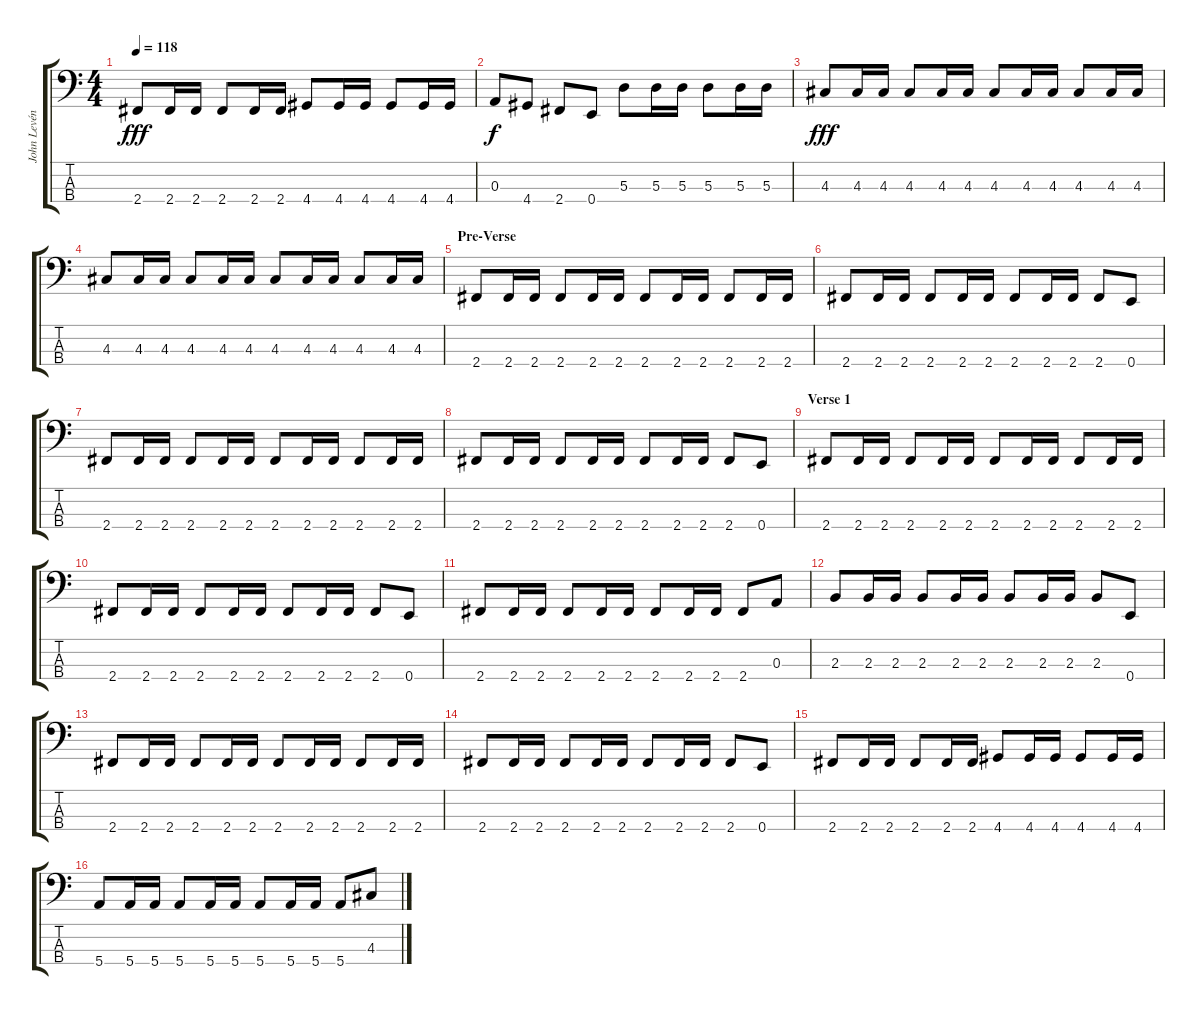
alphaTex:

\track ("John Levén - 1963 Fender Precision Bas" "John Levén") {instrument electricbasspick}
\staff {score tabs}
\tuning (G2 D2 A1 E1) {hide}
\ts (4 4)
\tempo 118
\clef f4
\ks c
2.4.8{dy fff} 2.4.16 2.4.16 2.4.8 2.4.16 2.4.16 4.4.8 4.4.16 4.4.16 4.4.8 4.4.16 4.4.16 |
0.3.8{dy f} 4.4.8 2.4.8 0.4.8 5.3.8 5.3.16 5.3.16 5.3.8 5.3.16 5.3.16 |
4.3.8{dy fff} 4.3.16 4.3.16 4.3.8 4.3.16 4.3.16 4.3.8 4.3.16 4.3.16 4.3.8 4.3.16 4.3.16 |
4.3.8 4.3.16 4.3.16 4.3.8 4.3.16 4.3.16 4.3.8 4.3.16 4.3.16 4.3.8 4.3.16 4.3.16 |
\section ("" "Pre-Verse")
2.4.8 2.4.16 2.4.16 2.4.8 2.4.16 2.4.16 2.4.8 2.4.16 2.4.16 2.4.8 2.4.16 2.4.16 |
2.4.8 2.4.16 2.4.16 2.4.8 2.4.16 2.4.16 2.4.8 2.4.16 2.4.16 2.4.8 0.4.8 |
2.4.8 2.4.16 2.4.16 2.4.8 2.4.16 2.4.16 2.4.8 2.4.16 2.4.16 2.4.8 2.4.16 2.4.16 |
2.4.8 2.4.16 2.4.16 2.4.8 2.4.16 2.4.16 2.4.8 2.4.16 2.4.16 2.4.8 0.4.8 |
\section ("" "Verse 1")
2.4.8 2.4.16 2.4.16 2.4.8 2.4.16 2.4.16 2.4.8 2.4.16 2.4.16 2.4.8 2.4.16 2.4.16 |
2.4.8 2.4.16 2.4.16 2.4.8 2.4.16 2.4.16 2.4.8 2.4.16 2.4.16 2.4.8 0.4.8 |
2.4.8 2.4.16 2.4.16 2.4.8 2.4.16 2.4.16 2.4.8 2.4.16 2.4.16 2.4.8 0.3.8 |
2.3.8 2.3.16 2.3.16 2.3.8 2.3.16 2.3.16 2.3.8 2.3.16 2.3.16 2.3.8 0.4.8 |
2.4.8 2.4.16 2.4.16 2.4.8 2.4.16 2.4.16 2.4.8 2.4.16 2.4.16 2.4.8 2.4.16 2.4.16 |
2.4.8 2.4.16 2.4.16 2.4.8 2.4.16 2.4.16 2.4.8 2.4.16 2.4.16 2.4.8 0.4.8 |
2.4.8 2.4.16 2.4.16 2.4.8 2.4.16 2.4.16 4.4.8 4.4.16 4.4.16 4.4.8 4.4.16 4.4.16 |
5.4.8 5.4.16 5.4.16 5.4.8 5.4.16 5.4.16 5.4.8 5.4.16 5.4.16 5.4.8 4.3.8
